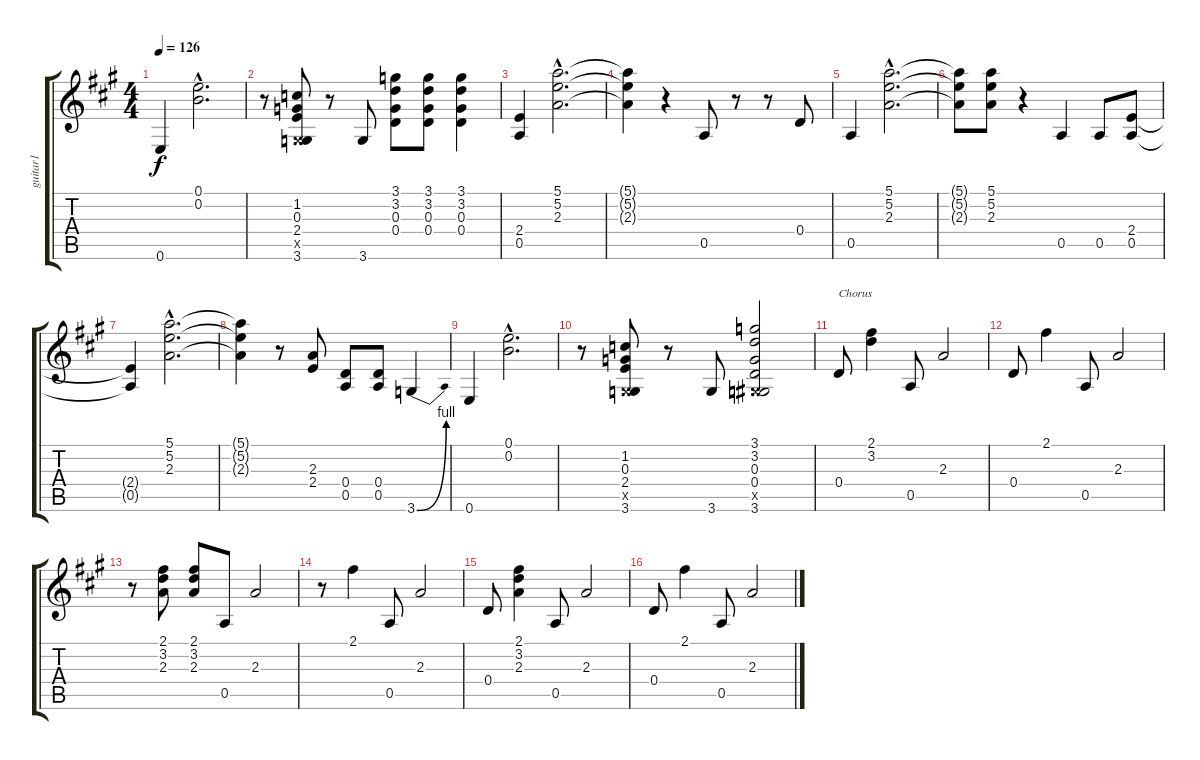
\track ("guitar1" "guitar1") {instrument overdrivenguitar}
\staff {score tabs}
\tuning (E4 B3 G3 D3 A2 E2) {hide}
\ts (4 4)
\tempo 126
\clef g2
\ks a
0.6.4{dy f} (0.1{hac} 0.2{hac}).2{d} |
r.8 (1.2 0.3 2.4 -1.5{x} 3.6).8 r.8 3.6.8 (3.1 3.2 0.3 0.4).8 (3.1 3.2 0.3 0.4).8 (3.1 3.2 0.3 0.4).4 |
(2.4 0.5).4 (5.1{hac} 5.2{hac} 2.3{hac}).2{d} |
(5.1{t} 5.2{t} 2.3{t}).4 r.4 0.5.8 r.8 r.8 0.4.8 |
0.5.4 (5.1{hac} 5.2{hac} 2.3{hac}).2{d} |
(5.1{t} 5.2{t} 2.3{t}).8 (5.1 5.2 2.3).8 r.4 0.5.4 0.5.8 (2.4 0.5).8 |
(2.4{t} 0.5{t}).4 (5.1{hac} 5.2{hac} 2.3{hac}).2{d} |
(5.1{t} 5.2{t} 2.3{t}).4 r.8 (2.3 2.4).8 (0.4 0.5).8 (0.4 0.5).8 3.6{be (bend 0 0 60 4)}.4 |
0.6.4 (0.1{hac} 0.2{hac}).2{d} |
r.8 (1.2 0.3 2.4 -1.5{x} 3.6).8 r.8 3.6.8 (3.1 3.2 0.3 0.4 -1.5{x} 3.6).2 |
0.4.8{txt "Chorus"} (2.1 3.2).4 0.5.8 2.3.2 |
0.4.8 2.1.4 0.5.8 2.3.2 |
r.8 (2.1 3.2 2.3).8 (2.1 3.2 2.3).8 0.5.8 2.3.2 |
r.8 2.1.4 0.5.8 2.3.2 |
0.4.8 (2.1 3.2 2.3).4 0.5.8 2.3.2 |
0.4.8 2.1.4 0.5.8 2.3.2
